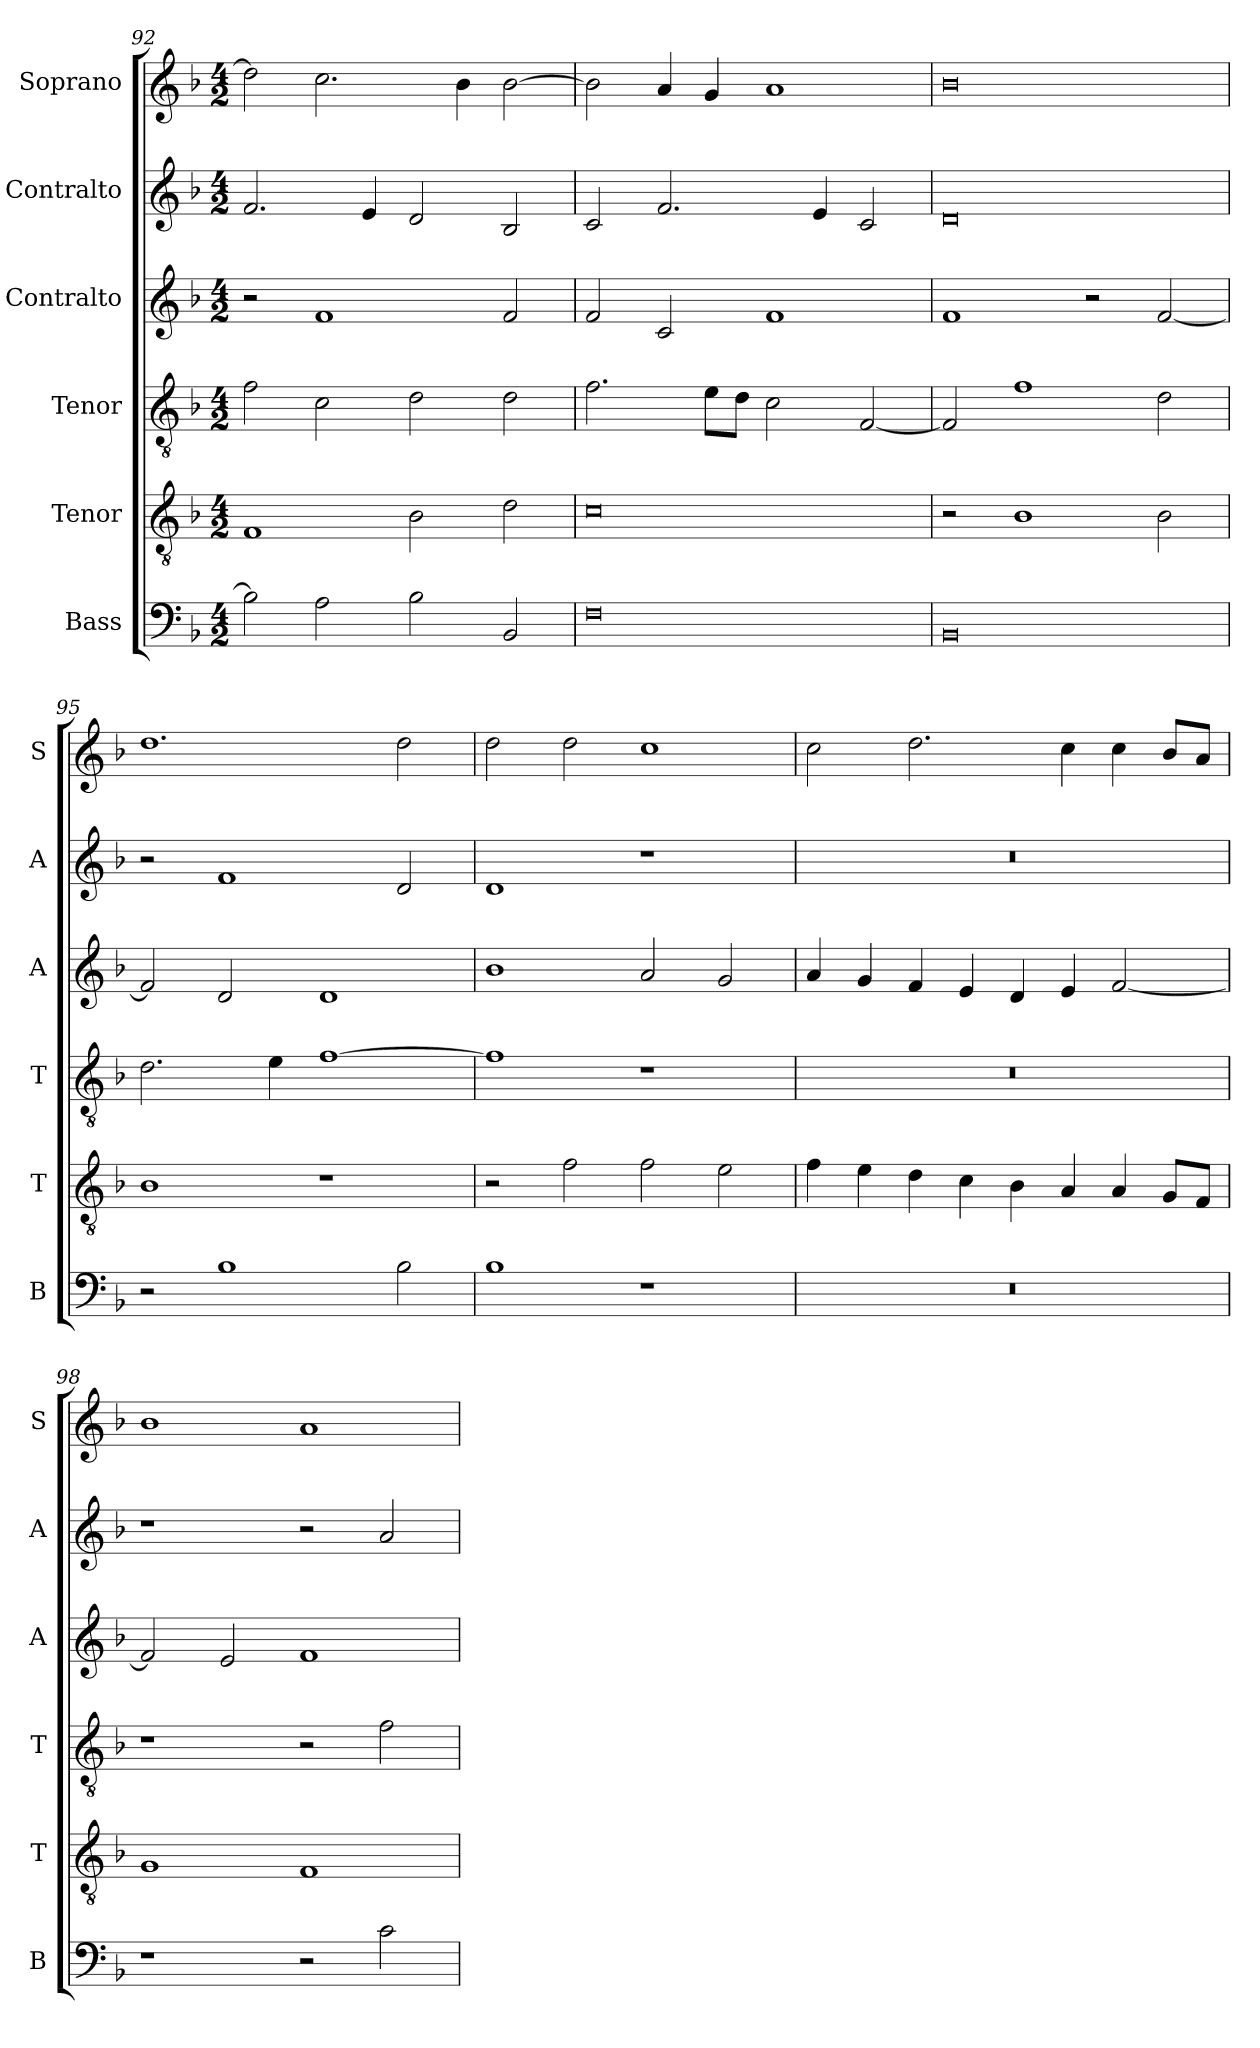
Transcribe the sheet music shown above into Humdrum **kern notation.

**kern	**kern	**kern	**kern	**kern	**kern
*part6	*part5	*part4	*part3	*part2	*part1
*staff6	*staff5	*staff4	*staff3	*staff2	*staff1
*I"Bass	*I"Tenor	*I"Tenor	*I"Contralto	*I"Contralto	*I"Soprano
*I'B	*I'T	*I'T	*I'A	*I'A	*I'S
*clefF4	*clefGv2	*clefGv2	*clefG2	*clefG2	*clefG2
*k[b-]	*k[b-]	*k[b-]	*k[b-]	*k[b-]	*k[b-]
*F:ion	*F:ion	*F:ion	*F:ion	*F:ion	*F:ion
*M4/2	*M4/2	*M4/2	*M4/2	*M4/2	*M4/2
=92	=92	=92	=92	=92	=92
2B-]	1F	2f	2r	2.f	2dd]
2A	.	2c	1f	.	2.cc
.	.	.	.	4e	.
2B-	2B-	2d	.	2d	.
.	.	.	.	.	4b-
2BB-	2d	2d	2f	2B-	[2b-
=93	=93	=93	=93	=93	=93
0F	0c	2.f	2f	2c	2b-]
.	.	.	2c	2.f	4a
.	.	8e\L	.	.	4g
.	.	8d\J	.	.	.
.	.	2c	1f	.	1a
.	.	.	.	4e	.
.	.	[2F	.	2c	.
=94	=94	=94	=94	=94	=94
0BB-	2r	2F]	1f	0d	0b-
.	1B-	1f	.	.	.
.	.	.	2r	.	.
.	2B-	2d	[2f	.	.
=95	=95	=95	=95	=95	=95
2r	1B-	2.d	2f]	2r	1.dd
1B-	.	.	2d	1f	.
.	.	4e	.	.	.
.	1r	[1f	1d	.	.
2B-	.	.	.	2d	2dd
=96	=96	=96	=96	=96	=96
1B-	2r	1f]	1b-	1d	2dd
.	2f	.	.	.	2dd
1r	2f	1r	2a	1r	1cc
.	2e	.	2g	.	.
=97	=97	=97	=97	=97	=97
0r	4f	0r	4a	0r	2cc
.	4e	.	4g	.	.
.	4d	.	4f	.	2.dd
.	4c	.	4e	.	.
.	4B-	.	4d	.	.
.	4A	.	4e	.	4cc
.	4A	.	[2f	.	4cc
.	8G/L	.	.	.	8b-/L
.	8F/J	.	.	.	8a/J
=98	=98	=98	=98	=98	=98
1r	1G	1r	2f]	1r	1b-
.	.	.	2e	.	.
2r	1F	2r	1f	2r	1a
2c	.	2f	.	2a	.
=	=	=	=	=	=
*-	*-	*-	*-	*-	*-
